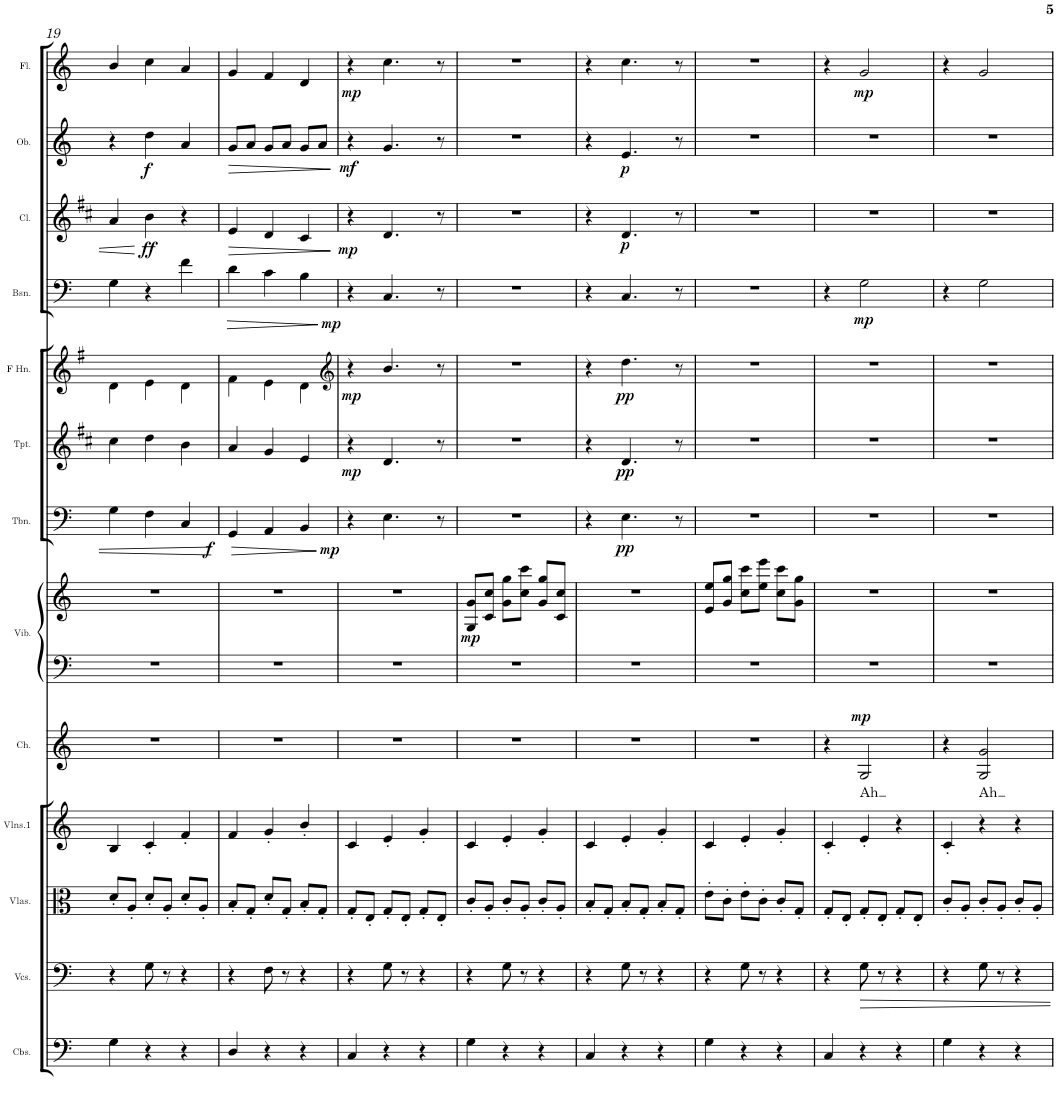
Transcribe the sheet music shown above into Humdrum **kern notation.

**kern	**kern	**kern	**kern	**kern	**text	**dynam	**kern	**kern	**dynam	**kern	**dynam	**kern	**dynam	**kern	**dynam	**kern	**dynam	**kern	**dynam	**kern	**dynam	**kern	**dynam
*part13	*part12	*part11	*part10	*part9	*part9	*part9	*part8	*part8	*part8	*part7	*part7	*part6	*part6	*part5	*part5	*part4	*part4	*part3	*part3	*part2	*part2	*part1	*part1
*staff14	*staff13	*staff12	*staff11	*staff10	*staff10	*staff10	*staff9	*staff8	*staff8/9	*staff7	*staff7	*staff6	*staff6	*staff5	*staff5	*staff4	*staff4	*staff3	*staff3	*staff2	*staff2	*staff1	*staff1
*I"Contrabass Section	*I"Violoncello Section	*I"Viola Section	*I"Violin Section1	*I"SATB	*	*	*I"Vibraphone	*	*	*I"Trombone	*	*I"Trumpet	*	*I"French Horn	*	*I"Bassoon	*	*I"Clarinet	*	*I"Oboe	*	*I"Flute	*
*I'Cbs.	*I'Vcs.	*I'Vlas.	*I'Vlns.1	*	*	*	*I'Vib.	*	*	*I'Tbn.	*	*I'Tpt.	*	*I'F Hn.	*	*I'Bsn.	*	*I'Cl.	*	*I'Ob.	*	*I'Fl.	*
!!LO:PB:g=z
*clefF4	*clefF4	*clefC3	*clefG2	*clefG2	*	*	*clefF4	*clefG2	*	*clefF4	*	*clefG2	*	*clefG2	*	*clefF4	*	*clefG2	*	*clefG2	*	*clefG2	*
*Trd7c12	*	*	*	*	*	*	*	*	*	*	*	*Trd1c2	*	*Trd4c7	*	*	*	*Trd1c2	*	*	*	*	*
*k[]	*k[]	*k[]	*k[]	*k[]	*	*	*k[]	*k[]	*	*k[]	*	*k[f#c#]	*	*k[f#]	*	*k[]	*	*k[f#c#]	*	*k[]	*	*k[]	*
*M3/4	*M3/4	*M3/4	*M3/4	*M3/4	*	*	*M3/4	*M3/4	*	*M3/4	*	*M3/4	*	*M3/4	*	*M3/4	*	*M3/4	*	*M3/4	*	*M3/4	*
=19	=19	=19	=19	=19	=19	=19	=19	=19	=19	=19	=19	=19	=19	=19	=19	=19	=19	=19	=19	=19	=19	=19	=19
4G\	4r	8d'/L	4B/	2.r	.	.	2.r	2.r	.	4G\	.	4cc#\	.	4d\	.	4G\	.	4a/	.	4r	.	4b/	.
.	.	8A'/J	.	.	.	.	.	.	.	.	.	.	.	.	.	.	.	.	.	.	.	.	.
!	!	!	!	!	!	!	!	!	!	!	!	!	!	!	!	!	!	!	!LO:DY:b	!	!LO:DY:b	!	!
4r	8G\	8d'/L	4c'/	.	.	.	.	.	.	4F\	.	4dd\	.	4e\	.	4r	.	4b\	ff	4dd\	f	4cc\	.
.	8r	8A'/J	.	.	.	.	.	.	.	.	.	.	.	.	.	.	.	.	.	.	.	.	.
!	!	!	!	!	!	!	!	!	!	!	!LO:DY:b	!	!	!	!	!	!	!	!	!	!	!	!
4r	4r	8d'/L	4f'/	.	.	.	.	.	.	4C/	f	4b\	.	4d\	.	4f\	.	4r	.	4a/	.	4a/	.
.	.	8A'/J	.	.	.	.	.	.	.	.	.	.	.	.	.	.	.	.	.	.	.	.	.
=20	=20	=20	=20	=20	=20	=20	=20	=20	=20	=20	=20	=20	=20	=20	=20	=20	=20	=20	=20	=20	=20	=20	=20
!	!	!	!	!	!	!	!	!	!	!	!LO:HP:b	!	!	!	!	!	!LO:HP:b	!	!LO:HP:b	!	!LO:HP:b	!	!
4D/	4r	8B'/L	4f/	2.r	.	.	2.r	2.r	.	4GG/	>	4a/	.	4f#\	.	4d\	>	4e/	>	8g/L	>	4g/	.
.	.	8G'/J	.	.	.	.	.	.	.	.	.	.	.	.	.	.	.	.	.	8a/J	.	.	.
4r	8F\	8d'/L	4g'/	.	.	.	.	.	.	4AA/	.	4g/	.	4e\	.	4c\	.	4d/	.	8g/L	.	4f/	.
.	8r	8G'/J	.	.	.	.	.	.	.	.	.	.	.	.	.	.	.	.	.	8a/J	.	.	.
!	!	!	!	!	!	!	!	!	!	!	!LO:DY:n=1:b	!	!	!	!	!	!LO:DY:n=1:b	!	!	!	!	!	!
4r	4r	8B'/L	4b'/	.	.	.	.	.	.	4BB/	] mp	4e/	.	4d\	.	4B\	] mp	4c#/	.	8g/L	.	4d/	.
.	.	8G'/J	.	.	.	.	.	.	.	.	.	.	.	.	.	.	.	.	.	8a/J	.	.	.
.	.	.	.	.	.	.	.	.	.	.	.	.	.	.	.	.	.	.	]	.	]	.	.
=21	=21	=21	=21	=21	=21	=21	=21	=21	=21	=21	=21	=21	=21	=21	=21	=21	=21	=21	=21	=21	=21	=21	=21
*	*	*	*	*	*	*	*	*	*	*	*	*	*	*clefG2	*	*	*	*	*	*	*	*	*
!	!	!	!	!	!	!	!	!	!	!	!	!	!LO:DY:b	!	!LO:DY:b	!	!	!	!LO:DY:b	!	!LO:DY:b	!	!LO:DY:b
4C/	4r	8G'/L	4c/	2.r	.	.	2.r	2.r	.	4r	.	4r	mp	4r	mp	4r	.	4r	mp	4r	mf	4r	mp
.	.	8E'/J	.	.	.	.	.	.	.	.	.	.	.	.	.	.	.	.	.	.	.	.	.
4r	8G\	8G'/L	4e'/	.	.	.	.	.	.	4.E\	.	4.d/	.	4.b/	.	4.C/	.	4.d/	.	4.g/	.	4.cc\	.
.	8r	8E'/J	.	.	.	.	.	.	.	.	.	.	.	.	.	.	.	.	.	.	.	.	.
4r	4r	8G'/L	4g'/	.	.	.	.	.	.	.	.	.	.	.	.	.	.	.	.	.	.	.	.
.	.	8E'/J	.	.	.	.	.	.	.	8r	.	8r	.	8r	.	8r	.	8r	.	8r	.	8r	.
=22	=22	=22	=22	=22	=22	=22	=22	=22	=22	=22	=22	=22	=22	=22	=22	=22	=22	=22	=22	=22	=22	=22	=22
!	!	!	!	!	!	!	!	!	!LO:DY:b	!	!	!	!	!	!	!	!	!	!	!	!	!	!
4G\	4r	8c'/L	4c/	2.r	.	.	2.r	8G/ 8g/L	mp	2.r	.	2.r	.	2.r	.	2.r	.	2.r	.	2.r	.	2.r	.
.	.	8A'/J	.	.	.	.	.	8c/ 8cc/J	.	.	.	.	.	.	.	.	.	.	.	.	.	.	.
4r	8G\	8c'/L	4e'/	.	.	.	.	8g\ 8gg\L	.	.	.	.	.	.	.	.	.	.	.	.	.	.	.
.	8r	8A'/J	.	.	.	.	.	8cc\ 8ccc\J	.	.	.	.	.	.	.	.	.	.	.	.	.	.	.
4r	4r	8c'/L	4g'/	.	.	.	.	8g/ 8gg/L	.	.	.	.	.	.	.	.	.	.	.	.	.	.	.
.	.	8A'/J	.	.	.	.	.	8c/ 8cc/J	.	.	.	.	.	.	.	.	.	.	.	.	.	.	.
=23	=23	=23	=23	=23	=23	=23	=23	=23	=23	=23	=23	=23	=23	=23	=23	=23	=23	=23	=23	=23	=23	=23	=23
4C/	4r	8B'/L	4c/	2.r	.	.	2.r	2.r	.	4r	.	4r	.	4r	.	4r	.	4r	.	4r	.	4r	.
.	.	8G'/J	.	.	.	.	.	.	.	.	.	.	.	.	.	.	.	.	.	.	.	.	.
!	!	!	!	!	!	!	!	!	!	!	!LO:DY:b	!	!LO:DY:b	!	!LO:DY:b	!	!	!	!LO:DY:b	!	!LO:DY:b	!	!
4r	8G\	8B'/L	4e'/	.	.	.	.	.	.	4.E\	pp	4.d/	pp	4.dd\	pp	4.C/	.	4.d/	p	4.e/	p	4.cc\	.
.	8r	8G'/J	.	.	.	.	.	.	.	.	.	.	.	.	.	.	.	.	.	.	.	.	.
4r	4r	8B'/L	4g'/	.	.	.	.	.	.	.	.	.	.	.	.	.	.	.	.	.	.	.	.
.	.	8G'/J	.	.	.	.	.	.	.	8r	.	8r	.	8r	.	8r	.	8r	.	8r	.	8r	.
=24	=24	=24	=24	=24	=24	=24	=24	=24	=24	=24	=24	=24	=24	=24	=24	=24	=24	=24	=24	=24	=24	=24	=24
4G\	4r	8e'\L	4c/	2.r	.	.	2.r	8e/ 8ee/L	.	2.r	.	2.r	.	2.r	.	2.r	.	2.r	.	2.r	.	2.r	.
.	.	8c'\J	.	.	.	.	.	8g/ 8gg/J	.	.	.	.	.	.	.	.	.	.	.	.	.	.	.
4r	8G\	8e'\L	4e'/	.	.	.	.	8cc\ 8ccc\L	.	.	.	.	.	.	.	.	.	.	.	.	.	.	.
.	8r	8c'\J	.	.	.	.	.	8ee\ 8eee\J	.	.	.	.	.	.	.	.	.	.	.	.	.	.	.
4r	4r	8c'/L	4g'/	.	.	.	.	8cc\ 8ccc\L	.	.	.	.	.	.	.	.	.	.	.	.	.	.	.
.	.	8G'/J	.	.	.	.	.	8g\ 8gg\J	.	.	.	.	.	.	.	.	.	.	.	.	.	.	.
=25	=25	=25	=25	=25	=25	=25	=25	=25	=25	=25	=25	=25	=25	=25	=25	=25	=25	=25	=25	=25	=25	=25	=25
4C/	4r	8G'/L	4c'/	4r	.	.	2.r	2.r	.	2.r	.	2.r	.	2.r	.	4r	.	2.r	.	2.r	.	4r	.
.	.	8E'/J	.	.	.	.	.	.	.	.	.	.	.	.	.	.	.	.	.	.	.	.	.
!	!	!	!	!	!LO:LY:b	!LO:DY:a	!	!	!	!	!	!	!	!	!	!	!LO:DY:b	!	!	!	!	!	!LO:DY:b
4r	8G\	8G'/L	4e'/	2G/	Ah	mp	.	.	.	.	.	.	.	.	.	2G\	mp	.	.	.	.	2g/	mp
.	8r	8E'/J	.	.	.	.	.	.	.	.	.	.	.	.	.	.	.	.	.	.	.	.	.
4r	4r	8G'/L	4r	.	.	.	.	.	.	.	.	.	.	.	.	.	.	.	.	.	.	.	.
.	.	8E'/J	.	.	.	.	.	.	.	.	.	.	.	.	.	.	.	.	.	.	.	.	.
=26	=26	=26	=26	=26	=26	=26	=26	=26	=26	=26	=26	=26	=26	=26	=26	=26	=26	=26	=26	=26	=26	=26	=26
4G\	4r	8c'/L	4c'/	4r	.	.	2.r	2.r	.	2.r	.	2.r	.	2.r	.	4r	.	2.r	.	2.r	.	4r	.
.	.	8A'/J	.	.	.	.	.	.	.	.	.	.	.	.	.	.	.	.	.	.	.	.	.
!	!	!	!	!	!LO:LY:b	!	!	!	!	!	!	!	!	!	!	!	!	!	!	!	!	!	!
4r	8G\	8c'/L	4r	2G/ 2g/	Ah	.	.	.	.	.	.	.	.	.	.	2G\	.	.	.	.	.	2g/	.
.	8r	8A'/J	.	.	.	.	.	.	.	.	.	.	.	.	.	.	.	.	.	.	.	.	.
4r	4r	8c'/L	4r	.	.	.	.	.	.	.	.	.	.	.	.	.	.	.	.	.	.	.	.
.	.	8A'/J	.	.	.	.	.	.	.	.	.	.	.	.	.	.	.	.	.	.	.	.	.
=	=	=	=	=	=	=	=	=	=	=	=	=	=	=	=	=	=	=	=	=	=	=	=
*-	*-	*-	*-	*-	*-	*-	*-	*-	*-	*-	*-	*-	*-	*-	*-	*-	*-	*-	*-	*-	*-	*-	*-
